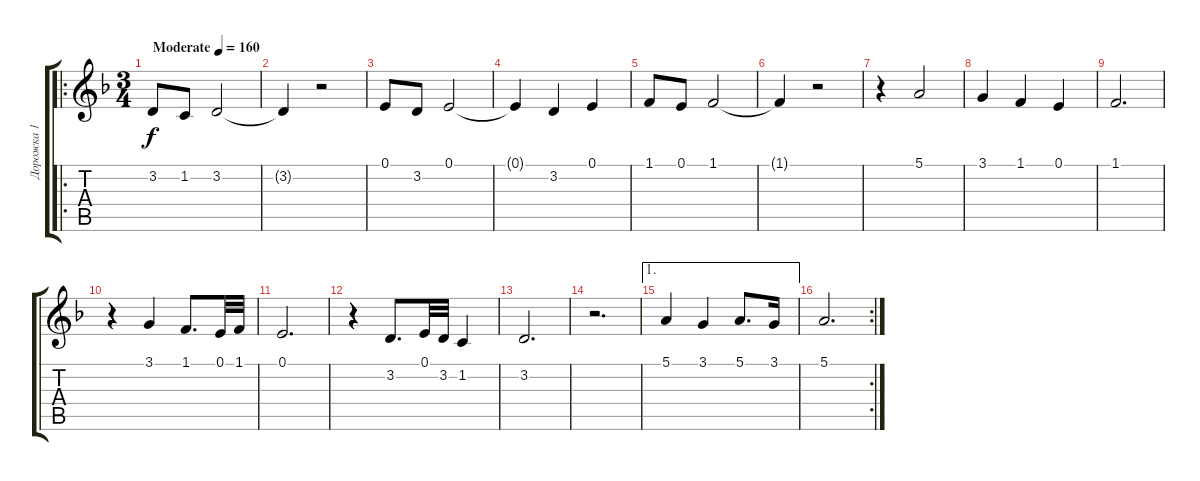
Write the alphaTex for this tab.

\track ("Дорожка 1" "Дорожка 1") {instrument oboe}
\staff {score tabs}
\tuning (E4 B3 G3 D3 A2 E2) {hide}
\ro
\ts (3 4)
\tempo (160 "Moderate")
\clef g2
\ks f
3.2.8{dy f instrument oboe} 1.2.8 3.2.2 |
3.2{t}.4 r.2 |
0.1.8 3.2.8 0.1.2 |
0.1{t}.4 3.2.4 0.1.4 |
1.1.8 0.1.8 1.1.2 |
1.1{t}.4 r.2 |
r.4 5.1.2 |
3.1.4 1.1.4 0.1.4 |
1.1.2{d} |
r.4 3.1.4 1.1.8{d} 0.1.32 1.1.32 |
0.1.2{d} |
r.4 3.2.8{d} 0.1.32 3.2.32 1.2.4 |
3.2.2{d} |
r.2{d} |
\ae 1
5.1.4 3.1.4 5.1.8{d} 3.1.16 |
\rc 2
5.1.2{d}
